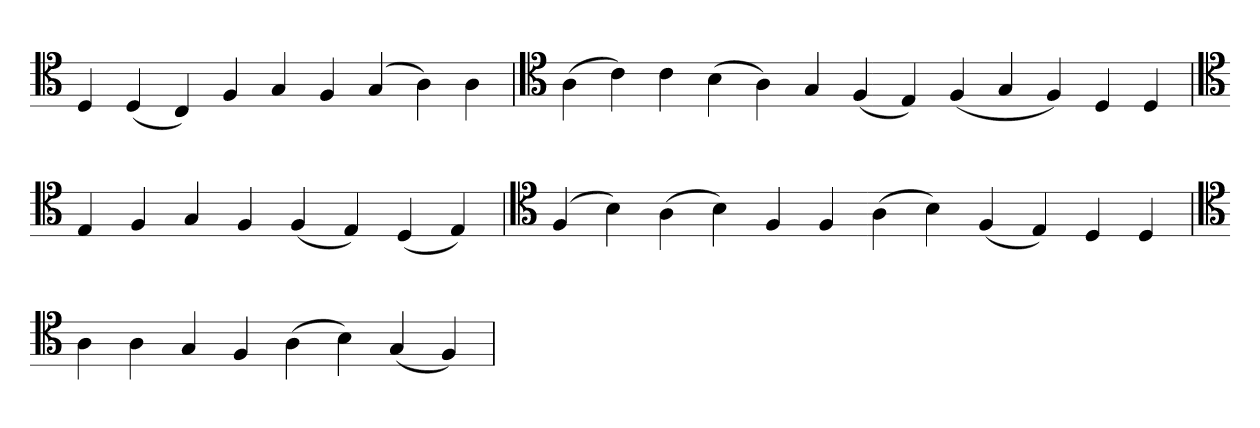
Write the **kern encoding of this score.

**kern
*part1
*staff1
*clefC4
=
4D
(4D
4C)
4F
4G
4F
(4G
4A)
4A
=`
*clefC4
(4A
4c)
4c
(4B
4A)
4G
(4F
4E)
(4F
4G
4F)
4D
4D
='
*clefC4
4E
4F
4G
4F
(4F
4E)
(4D
4E)
=`
*clefC4
(4F
4B)
(4A
4B)
4F
4F
(4A
4B)
(4F
4E)
4D
4D
='
*clefC4
4A
4A
4G
4F
(4A
4B)
(4G
4F)
=
*-
